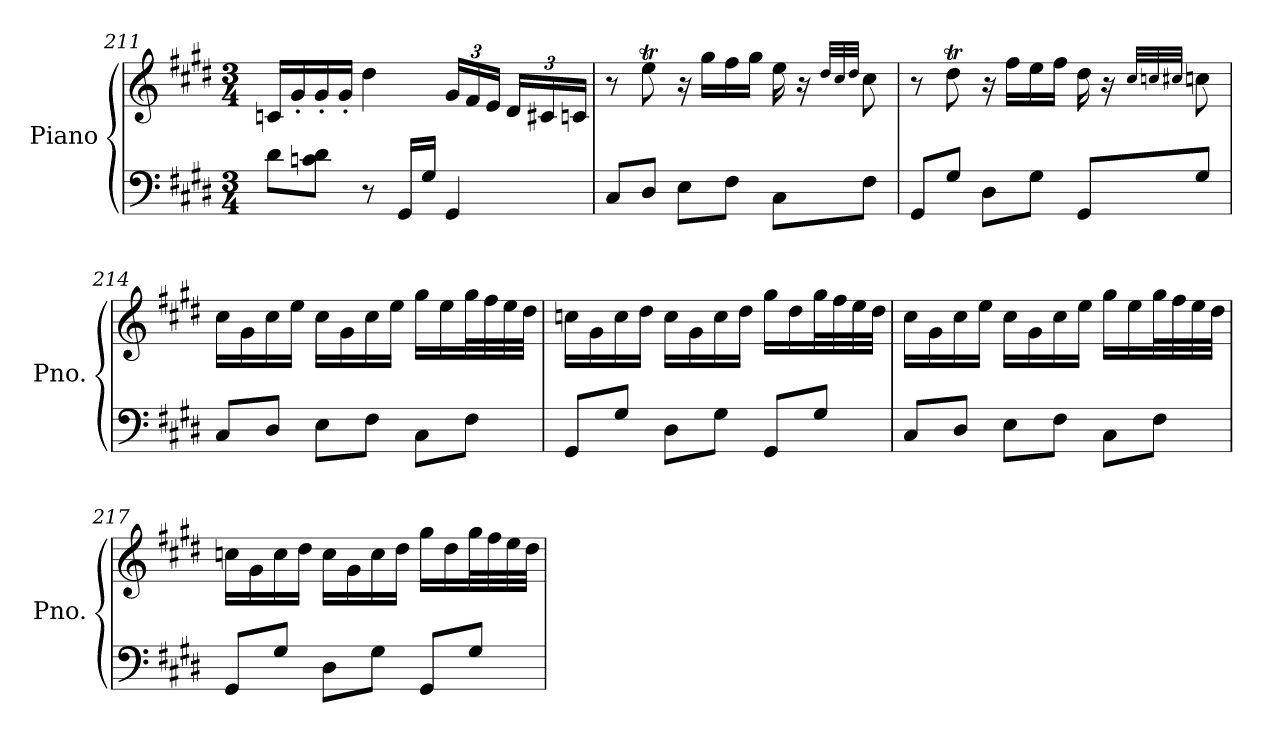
**kern	**kern
*part1	*part1
*staff2	*staff1
*I"Piano	*
*I'Pno.	*
*clefF4	*clefG2
*k[f#c#g#d#]	*k[f#c#g#d#]
*M3/4	*M3/4
=211	=211
8d#\L	16cn/LL
.	16g#'/
8cn\ 8d#\J	16g#'/
.	16g#'/JJ
8r	4dd#\
16GG#/LL	.
16G#/JJ	.
*	*Xbrackettup
4GG#/	24g#/LL
.	24f#/
.	24e/JJ
.	24d#/LL
.	24c#X/
.	24cn/JJ
=212	=212
8C#/L	8r
8D#/J	8eeT\
8E\L	16r
.	16gg#\LL
8F#\J	16ff#\
.	16gg#\JJ
8C#\L	16ee\
.	16r
.	32qdd#/LLL
.	32qcc#/
.	32qdd#/JJJ
8F#\J	8cc#\
!!LO:PB:g=z
=213	=213
8GG#/L	8r
8G#/J	8dd#t\
8D#\L	16r
.	16ff#\LL
8G#\J	16ee\
.	16ff#\JJ
8GG#/L	16dd#\
.	16r
.	32qcc#/LLL
.	32qccn/
.	32qcc#X/JJJ
8G#/J	8ccn\
=214	=214
8C#/L	16cc#\LL
.	16g#\
8D#/J	16cc#\
.	16ee\JJ
8E\L	16cc#\LL
.	16g#\
8F#\J	16cc#\
.	16ee\JJ
8C#\L	16gg#\LL
.	16ee\
8F#\J	32gg#\L
.	32ff#\
.	32ee\
.	32dd#\JJJ
=215	=215
8GG#/L	16ccn\LL
.	16g#\
8G#/J	16cc\
.	16dd#\JJ
8D#\L	16cc\LL
.	16g#\
8G#\J	16cc\
.	16dd#\JJ
8GG#/L	16gg#\LL
.	16dd#\
8G#/J	32gg#\L
.	32ff#\
.	32ee\
.	32dd#\JJJ
!!LO:LB:g=z
=216	=216
8C#/L	16cc#\LL
.	16g#\
8D#/J	16cc#\
.	16ee\JJ
8E\L	16cc#\LL
.	16g#\
8F#\J	16cc#\
.	16ee\JJ
8C#\L	16gg#\LL
.	16ee\
8F#\J	32gg#\L
.	32ff#\
.	32ee\
.	32dd#\JJJ
=217	=217
8GG#/L	16ccn\LL
.	16g#\
8G#/J	16cc\
.	16dd#\JJ
8D#\L	16cc\LL
.	16g#\
8G#\J	16cc\
.	16dd#\JJ
8GG#/L	16gg#\LL
.	16dd#\
8G#/J	32gg#\L
.	32ff#\
.	32ee\
.	32dd#\JJJ
=	=
*-	*-
